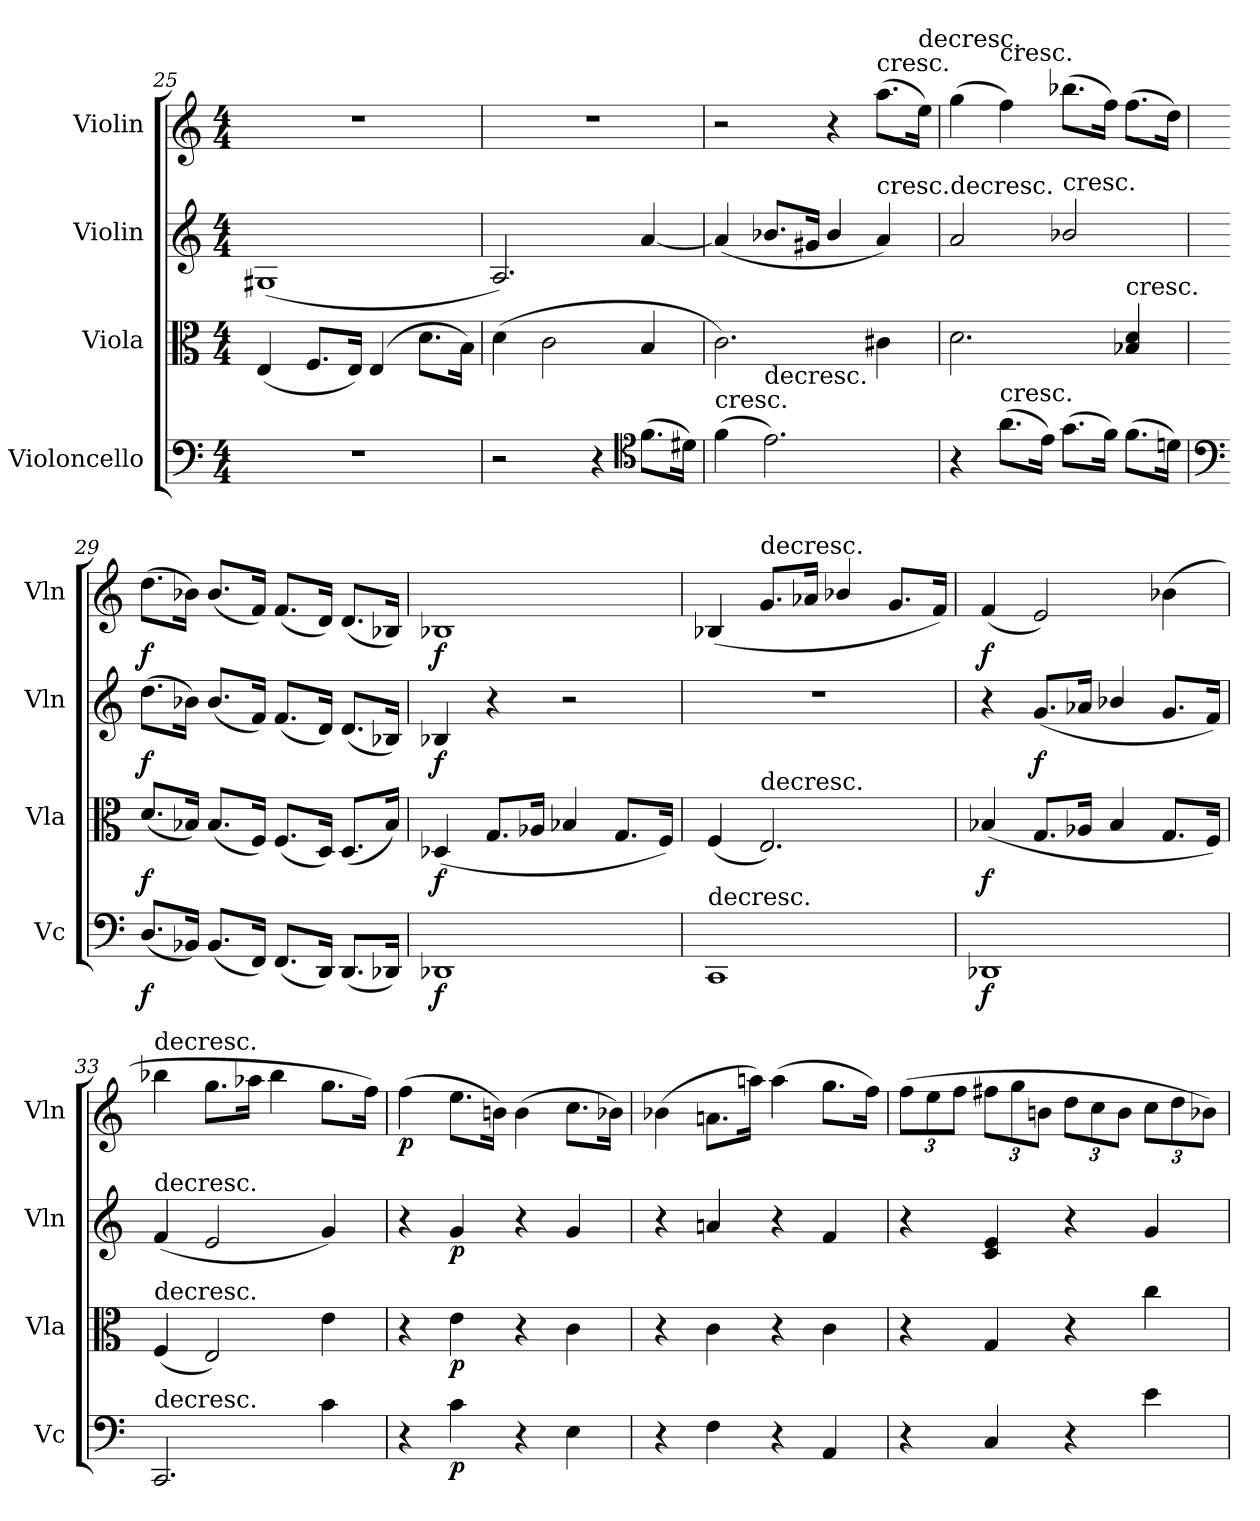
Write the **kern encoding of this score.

**kern	**dynam	**kern	**dynam	**kern	**dynam	**kern	**dynam
*part4	*part4	*part3	*part3	*part2	*part2	*part1	*part1
*staff4	*staff4	*staff3	*staff3	*staff2	*staff2	*staff1	*staff1
*I"Violoncello	*	*I"Viola	*	*I"Violin	*	*I"Violin	*
*I'Vc	*	*I'Vla	*	*I'Vln	*	*I'Vln	*
*clefF4	*	*clefC3	*	*clefG2	*	*clefG2	*
*k[]	*	*k[]	*	*k[]	*	*k[]	*
*M4/4	*	*M4/4	*	*M4/4	*	*M4/4	*
=25	=25	=25	=25	=25	=25	=25	=25
1r	.	(4E/	.	(1G#X	.	1r	.
.	.	8.F/L	.	.	.	.	.
.	.	16E/Jk)	.	.	.	.	.
.	.	(4E/	.	.	.	.	.
.	.	8.d\L	.	.	.	.	.
.	.	16B\Jk)	.	.	.	.	.
=26	=26	=26	=26	=26	=26	=26	=26
2r	.	(4d\	.	2.A/)	.	1r	.
.	.	2c\	.	.	.	.	.
4r	.	.	.	.	.	.	.
*clefC4	*	*	*	*	*	*	*
(8.f\L	.	4B/	.	[4a/	.	.	.
16d#X\Jk)	.	.	.	.	.	.	.
=27	=27	=27	=27	=27	=27	=27	=27
!LO:TX:t=cresc.	!	!	!	!	!	!	!
(4f\	.	2.c\)	.	(4a/]	.	2r	.
!LO:TX:t=decresc.	!	!	!	!	!	!	!
2.e\)	.	.	.	8.b-X/L	.	.	.
.	.	.	.	16g#X/Jk	.	.	.
.	.	.	.	4b-/	.	4r	.
!	!	!	!	!	!	!LO:TX:t=cresc.	!
!	!	!	!	!LO:TX:t=cresc.	!	!	!
.	.	4c#X\	.	4a/)	.	(8.aa\L	.
!	!	!	!	!	!	!LO:TX:t=decresc.	!
.	.	.	.	.	.	16ee\Jk)	.
=28	=28	=28	=28	=28	=28	=28	=28
!	!	!	!	!LO:TX:t=decresc.	!	!	!
4r	.	2.d\	.	2a/	.	(4gg\	.
!	!	!	!	!	!	!LO:TX:t=cresc.	!
!LO:TX:t=cresc.	!	!	!	!	!	!	!
(8.a\L	.	.	.	.	.	4ff\)	.
16e\Jk)	.	.	.	.	.	.	.
!	!	!	!	!LO:TX:t=cresc.	!	!	!
(8.g\L	.	.	.	2b-X/	.	(8.bb-X\L	.
16f\Jk)	.	.	.	.	.	16ff\Jk)	.
!	!	!LO:TX:t=cresc.	!	!	!	!	!
(8.f\L	.	4B-X/ 4d/	.	.	.	(8.ff\L	.
16dn\Jk)	.	.	.	.	.	16dd\Jk)	.
=29	=29	=29	=29	=29	=29	=29	=29
*clefF4	*	*	*	*	*	*	*
(8.D/L	f	(8.d/L	f	(8.dd\L	f	(8.dd\L	f
16BB-X/Jk)	.	16B-X/Jk)	.	16b-X\Jk)	.	16b-X\Jk)	.
(8.BB-/L	.	(8.B-/L	.	(8.b-/L	.	(8.b-/L	.
16FF/Jk)	.	16F/Jk)	.	16f/Jk)	.	16f/Jk)	.
(8.FF/L	.	(8.F/L	.	(8.f/L	.	(8.f/L	.
16DD/Jk)	.	16D/Jk)	.	16d/Jk)	.	16d/Jk)	.
(8.DD/L	.	(8.D/L	.	(8.d/L	.	(8.d/L	.
16DD-X/Jk)	.	16B-/Jk)	.	16B-X/Jk)	.	16B-X/Jk)	.
=30	=30	=30	=30	=30	=30	=30	=30
1DD-X	f	(4D-X/	f	4B-X/	f	1B-X	f
.	.	8.G/L	.	4r	.	.	.
.	.	16A-X/Jk	.	.	.	.	.
.	.	4B-X/	.	2r	.	.	.
.	.	8.G/L	.	.	.	.	.
.	.	16F/Jk)	.	.	.	.	.
=31	=31	=31	=31	=31	=31	=31	=31
!LO:TX:t=decresc.	!	!	!	!	!	!	!
1CC	.	(4F/	.	1r	.	(4B-X/	.
!	!	!	!	!	!	!LO:TX:t=decresc.	!
!	!	!LO:TX:t=decresc.	!	!	!	!	!
.	.	2.E/)	.	.	.	8.g/L	.
.	.	.	.	.	.	16a-X/Jk	.
.	.	.	.	.	.	4b-X/	.
.	.	.	.	.	.	8.g/L	.
.	.	.	.	.	.	16f/Jk)	.
=32	=32	=32	=32	=32	=32	=32	=32
1DD-X	f	(4B-X/	f	4r	.	(4f/	f
.	.	8.G/L	.	(8.g/L	f	2e/)	.
.	.	16A-X/Jk	.	16a-X/Jk	.	.	.
.	.	4B-/	.	4b-X/	.	.	.
.	.	8.G/L	.	8.g/L	.	(4b-X\	.
.	.	16F/Jk)	.	16f/Jk)	.	.	.
=33	=33	=33	=33	=33	=33	=33	=33
!	!	!	!	!	!	!LO:TX:t=decresc.	!
!	!	!	!	!LO:TX:t=decresc.	!	!	!
!	!	!LO:TX:t=decresc.	!	!	!	!	!
!LO:TX:t=decresc.	!	!	!	!	!	!	!
2.CC/	.	(4F/	.	(4f/	.	4bb-X\	.
.	.	2E/)	.	2e/	.	8.gg\L	.
.	.	.	.	.	.	16aa-X\Jk	.
.	.	.	.	.	.	4bb-\	.
4c\	.	4e\	.	4g/)	.	8.gg\L	.
.	.	.	.	.	.	16ff\Jk)	.
=34	=34	=34	=34	=34	=34	=34	=34
4r	.	4r	.	4r	.	(4ff\	p
4c\	p	4e\	p	4g/	p	8.ee\L	.
.	.	.	.	.	.	16bn\Jk)	.
4r	.	4r	.	4r	.	(4b\	.
4E\	.	4c\	.	4g/	.	8.cc\L	.
.	.	.	.	.	.	16b-X\Jk)	.
=35	=35	=35	=35	=35	=35	=35	=35
4r	.	4r	.	4r	.	(4b-X\	.
4F\	.	4c\	.	4an/	.	8.an\L	.
.	.	.	.	.	.	16aan\Jk)	.
4r	.	4r	.	4r	.	(4aa\	.
4AA/	.	4c\	.	4f/	.	8.gg\L	.
.	.	.	.	.	.	16ff\Jk)	.
=36	=36	=36	=36	=36	=36	=36	=36
4r	.	4r	.	4r	.	(12ff\L	.
.	.	.	.	.	.	12ee\	.
.	.	.	.	.	.	12ff\J	.
4C/	.	4G/	.	4c/ 4e/	.	12ff#X\L	.
.	.	.	.	.	.	12gg\	.
.	.	.	.	.	.	12bn\J	.
4r	.	4r	.	4r	.	12dd\L	.
.	.	.	.	.	.	12cc\	.
.	.	.	.	.	.	12b\J	.
4e\	.	4cc\	.	4g/	.	12cc\L	.
.	.	.	.	.	.	12dd\	.
.	.	.	.	.	.	12b-X\J)	.
=	=	=	=	=	=	=	=
*-	*-	*-	*-	*-	*-	*-	*-
